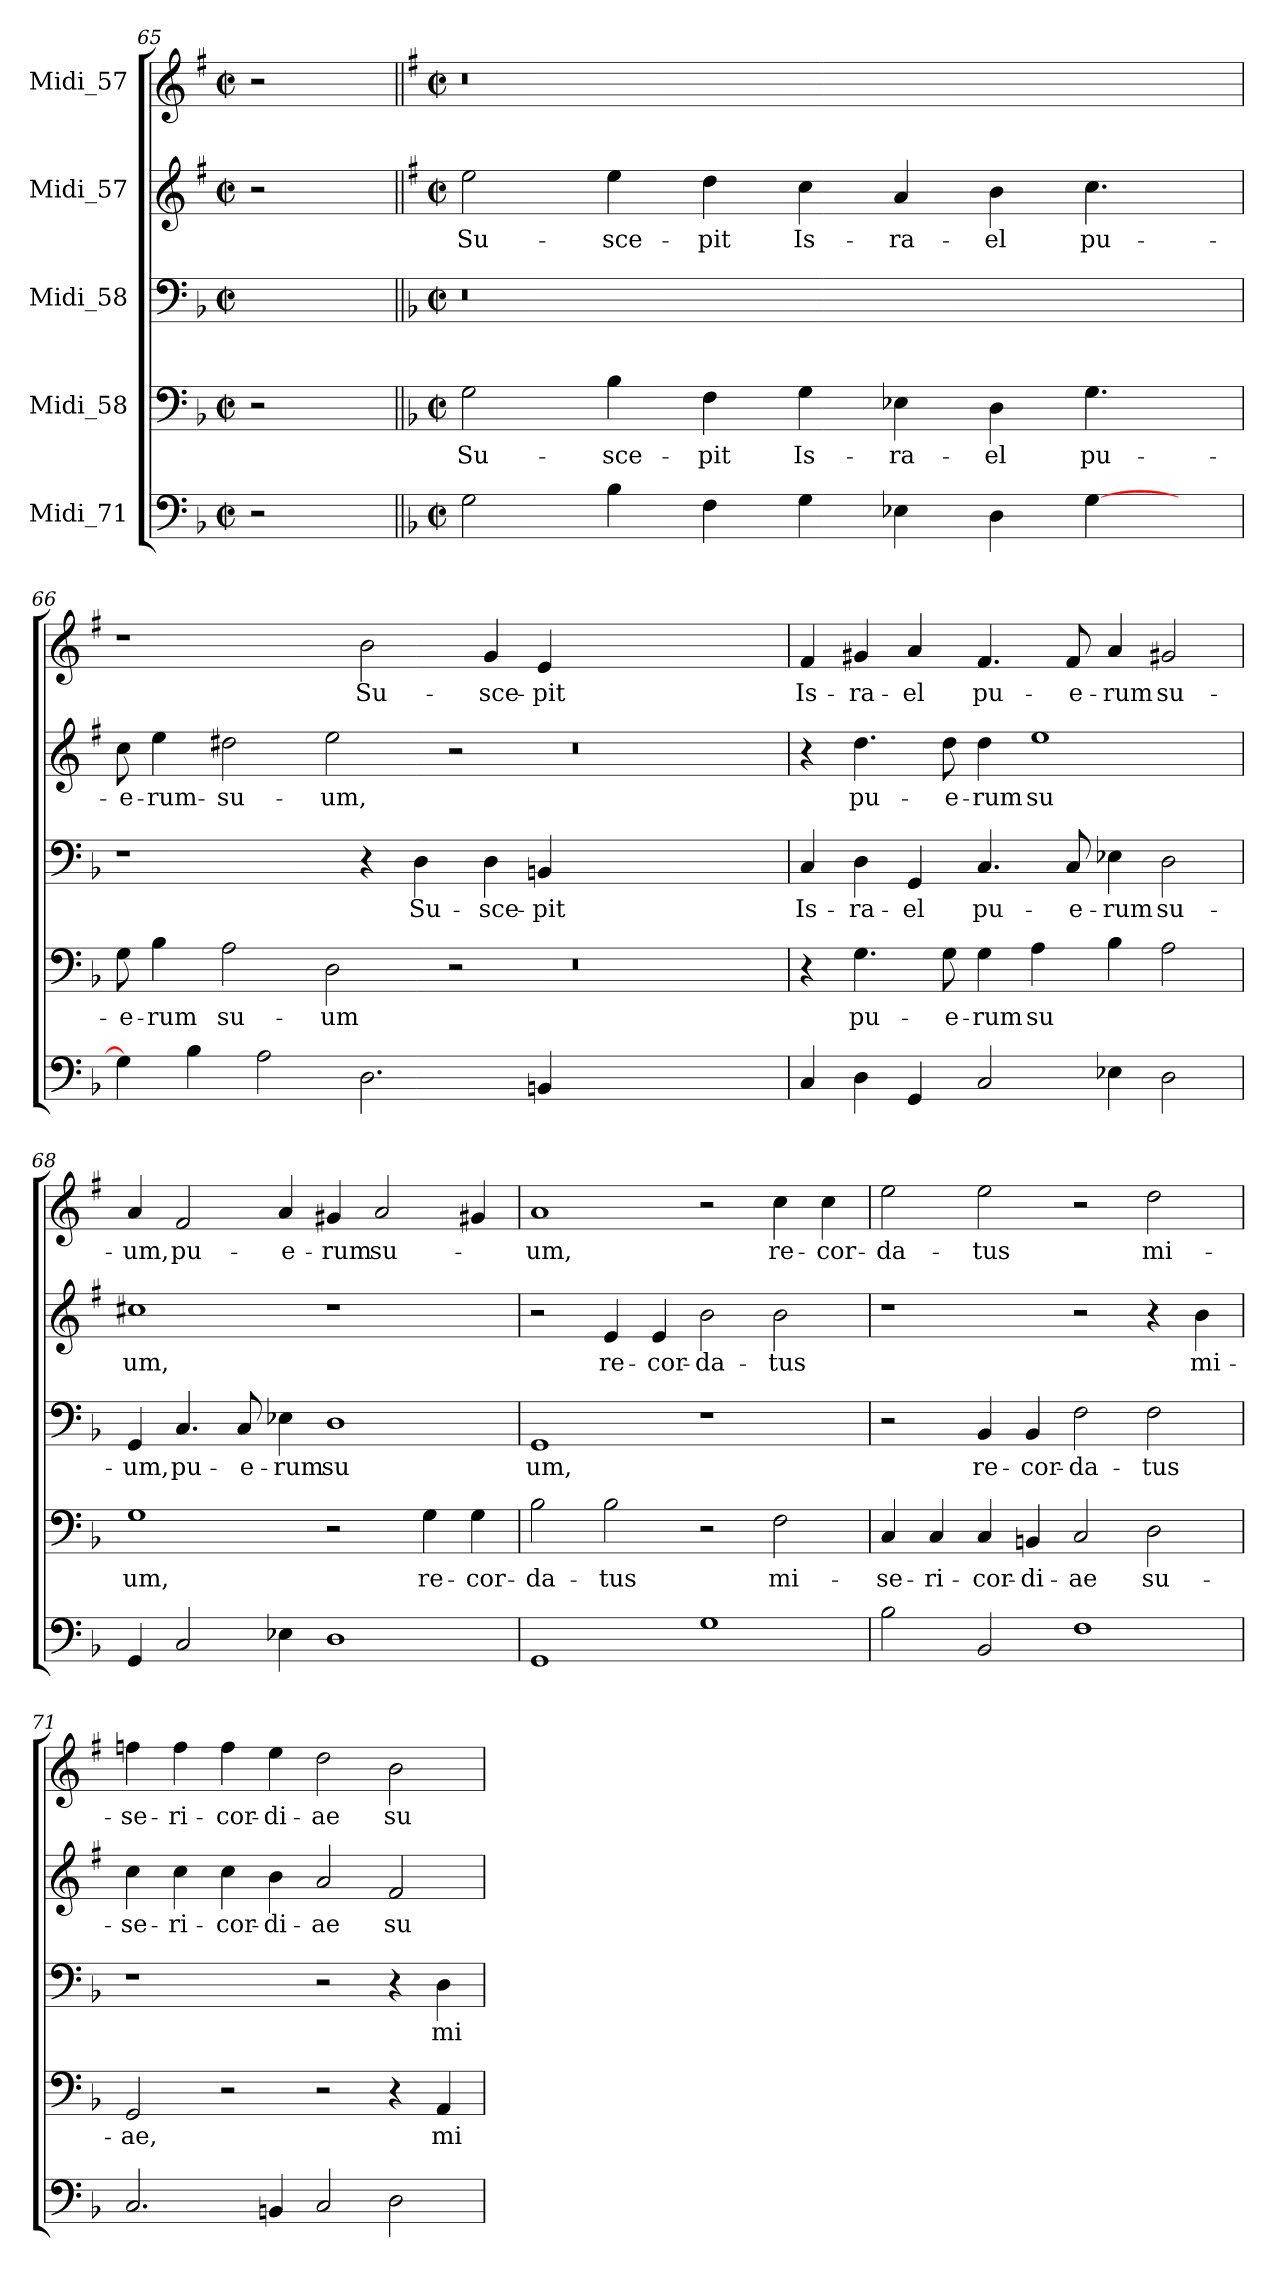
**kern	**kern	**text	**kern	**text	**kern	**text	**kern	**text
*part5	*part4	*part4	*part3	*part3	*part2	*part2	*part1	*part1
*staff5	*staff4	*staff4	*staff3	*staff3	*staff2	*staff2	*staff1	*staff1
*I"Midi_71	*I"Midi_58	*	*I"Midi_58	*	*I"Midi_57	*	*I"Midi_57	*
*clefF4	*clefF4	*	*clefF4	*	*clefG2	*	*clefG2	*
*	*	*	*	*	*ITrd1c2	*	*ITrd1c2	*
*k[b-]	*k[b-]	*	*k[b-]	*	*k[b-]	*	*k[b-]	*
*F:	*F:	*	*F:	*	*F:	*	*F:	*
*M2/2	*M2/2	*	*M2/2	*	*M2/2	*	*M2/2	*
*met(c|)	*met(c|)	*	*met(c|)	*	*met(c|)	*	*met(c|)	*
=65	=65	=65	=65	=65	=65	=65	=65	=65
!	!	!	!	!LO:LY:b	!	!	!	!
2r	2r	.	2Gyy	-nes	2r	.	2r	.
!!LO:LB:g=z
=66||	=66||	=66||	=66||	=66||	=66||	=66||	=66||	=66||
*k[b-]	*k[b-]	*	*	*	*k[b-]	*	*k[b-]	*
*F:	*F:	*	*	*	*F:	*	*F:	*
*M4/2	*M4/2	*	*M4/2	*	*M4/2	*	*M4/2	*
*met(c|)	*met(c|)	*	*met(c|)	*	*met(c|)	*	*met(c|)	*
!	!	!LO:LY:b	!	!	!	!LO:LY:b	!	!
2G	2G	Su-	0r	.	2dd	Su-	0r	.
!	!	!LO:LY:b	!	!	!	!LO:LY:b	!	!
4B-	4B-	-sce-	.	.	4dd	-sce-	.	.
!	!	!LO:LY:b	!	!	!	!LO:LY:b	!	!
4F	4F	-pit	.	.	4cc	-pit	.	.
!	!	!LO:LY:b	!	!	!	!LO:LY:b	!	!
4G	4G	Is-	.	.	4b-	Is-	.	.
!	!	!LO:LY:b	!	!	!	!LO:LY:b	!	!
4E-X	4E-X	-ra-	.	.	4g	-ra-	.	.
!	!	!LO:LY:b	!	!	!	!LO:LY:b	!	!
4D	4D	-el	.	.	4a	-el	.	.
!	!	!LO:LY:b	!	!	!	!LO:LY:b	!	!
[4G	4.G	pu-	.	.	4.b-	pu-	.	.
8ryy	.	.	8ryy	.	.	.	8ryy	.
=66A	=66A	=66A	=66A	=66A	=66A	=66A	=66A	=66A
!	!	!LO:LY:b	!	!	!	!LO:LY:b	!	!
4G]	8G	-e-	1r	.	8b-	-e-	1r	.
!	!	!LO:LY:b	!	!	!	!LO:LY:b	!	!
.	4B-	-rum	.	.	4dd	-rum-	.	.
4B-	.	.	.	.	.	.	.	.
!	!	!LO:LY:b	!	!	!	!LO:LY:b	!	!
.	2A	su-	.	.	2cc#X	-su-	.	.
2A	.	.	.	.	.	.	.	.
!	!	!LO:LY:b	!	!	!	!LO:LY:b	!	!
.	2D	-um	.	.	2dd	-um,	.	.
!	!	!	!	!	!	!	!	!LO:LY:b
2.D	.	.	4r	.	.	.	2a	Su-
!	!	!	!	!LO:LY:b	!	!	!	!
.	.	.	4D	Su-	.	.	.	.
.	2r	.	.	.	2r	.	.	.
!	!	!	!	!LO:LY:b	!	!	!	!LO:LY:b
.	.	.	4D	-sce-	.	.	4f	-sce-
!	!	!	!	!LO:LY:b	!	!	!	!LO:LY:b
4BBn	.	.	4BBn	-pit	.	.	4d	-pit
.	0r	.	.	.	0r	.	.	.
1...ryy	.	.	1...ryy	.	.	.	1...ryy	.
!!LO:LB:g=z
=67A	=67A	=67A	=67A	=67A	=67A	=67A	=67A	=67A
!	!	!	!	!LO:LY:b	!	!	!	!LO:LY:b
4C	4r	.	4C	Is-	4r	.	4e	Is-
!	!	!LO:LY:b	!	!LO:LY:b	!	!LO:LY:b	!	!LO:LY:b
4D	4.G	pu-	4D	-ra-	4.cc	pu-	4f#X	-ra-
!	!	!	!	!LO:LY:b	!	!	!	!LO:LY:b
4GG	.	.	4GG	-el	.	.	4g	-el
!	!	!LO:LY:b	!	!	!	!LO:LY:b	!	!
.	8G	-e-	.	.	8cc	-e-	.	.
!	!	!LO:LY:b	!	!LO:LY:b	!	!LO:LY:b	!	!LO:LY:b
2C	4G	-rum	4.C	pu-	4cc	-rum	4.e	pu-
!	!	!LO:LY:b	!	!	!	!LO:LY:b	!	!
.	4A	su	.	.	1dd	su	.	.
!	!	!	!	!LO:LY:b	!	!	!	!LO:LY:b
.	.	.	8C	-e-	.	.	8e	-e-
!	!	!	!	!LO:LY:b	!	!	!	!LO:LY:b
4E-X	4B-	.	4E-X	-rum	.	.	4g	-rum
!	!	!	!	!LO:LY:b	!	!	!	!LO:LY:b
2D	2A	.	2D	su-	.	.	2f#X	su-
!!LO:LB:g=z
=68	=68	=68	=68	=68	=68	=68	=68	=68
!	!	!LO:LY:b	!	!LO:LY:b	!	!LO:LY:b	!	!LO:LY:b
4GG	1G	um,	4GG	-um,	1bn	um,	4g	-um,
!	!	!	!	!LO:LY:b	!	!	!	!LO:LY:b
2C	.	.	4.C	pu-	.	.	2e	pu-
!	!	!	!	!LO:LY:b	!	!	!	!
.	.	.	8C	-e-	.	.	.	.
!	!	!	!	!LO:LY:b	!	!	!	!LO:LY:b
4E-X	.	.	4E-X	-rum	.	.	4g	-e-
!	!	!	!	!LO:LY:b	!	!	!	!LO:LY:b
1D	2r	.	1D	su	1r	.	4f#X	-rum
!	!	!	!	!	!	!	!	!LO:LY:b
.	.	.	.	.	.	.	2g	su-
!	!	!LO:LY:b	!	!	!	!	!	!
.	4G	re-	.	.	.	.	.	.
!	!	!LO:LY:b	!	!	!	!	!	!
.	4G	-cor-	.	.	.	.	4f#X	.
=69	=69	=69	=69	=69	=69	=69	=69	=69
!	!	!LO:LY:b	!	!LO:LY:b	!	!	!	!LO:LY:b
1GG	2B-	-da-	1GG	um,	2r	.	1g	-um,
!	!	!LO:LY:b	!	!	!	!LO:LY:b	!	!
.	2B-	-tus	.	.	4d	re-	.	.
!	!	!	!	!	!	!LO:LY:b	!	!
.	.	.	.	.	4d	-cor-	.	.
!	!	!	!	!	!	!LO:LY:b	!	!
1G	2r	.	1r	.	2a	-da-	2r	.
!	!	!LO:LY:b	!	!	!	!LO:LY:b	!	!LO:LY:b
.	2F	mi-	.	.	2a	-tus	4b-	re-
!	!	!	!	!	!	!	!	!LO:LY:b
.	.	.	.	.	.	.	4b-	-cor-
=70	=70	=70	=70	=70	=70	=70	=70	=70
!	!	!LO:LY:b	!	!	!	!	!	!LO:LY:b
2B-	4C	-se-	2r	.	1r	.	2dd	-da-
!	!	!LO:LY:b	!	!	!	!	!	!
.	4C	-ri-	.	.	.	.	.	.
!	!	!LO:LY:b	!	!LO:LY:b	!	!	!	!LO:LY:b
2BB-	4C	-cor-	4BB-	re-	.	.	2dd	-tus
!	!	!LO:LY:b	!	!LO:LY:b	!	!	!	!
.	4BBn	-di-	4BB-	-cor-	.	.	.	.
!	!	!LO:LY:b	!	!LO:LY:b	!	!	!	!
1F	2C	-ae	2F	-da-	2r	.	2r	.
!	!	!LO:LY:b	!	!LO:LY:b	!	!	!	!LO:LY:b
.	2D	su-	2F	-tus	4r	.	2cc	mi-
!	!	!	!	!	!	!LO:LY:b	!	!
.	.	.	.	.	4a	mi-	.	.
=71	=71	=71	=71	=71	=71	=71	=71	=71
!	!	!LO:LY:b	!	!	!	!LO:LY:b	!	!LO:LY:b
2.C	2GG	-ae,	1r	.	4b-	-se-	4ee-X	-se-
!	!	!	!	!	!	!LO:LY:b	!	!LO:LY:b
.	.	.	.	.	4b-	-ri-	4ee-	-ri-
!	!	!	!	!	!	!LO:LY:b	!	!LO:LY:b
.	2r	.	.	.	4b-	-cor-	4ee-	-cor-
!	!	!	!	!	!	!LO:LY:b	!	!LO:LY:b
4BBn	.	.	.	.	4a	-di-	4dd	-di-
!	!	!	!	!	!	!LO:LY:b	!	!LO:LY:b
2C	2r	.	2r	.	2g	-ae	2cc	-ae
!	!	!	!	!	!	!LO:LY:b	!	!LO:LY:b
2D	4r	.	4r	.	2e	su-	2a	su-
!	!	!LO:LY:b	!	!LO:LY:b	!	!	!	!
.	4AA	mi-	4D	mi-	.	.	.	.
=	=	=	=	=	=	=	=	=
*-	*-	*-	*-	*-	*-	*-	*-	*-
